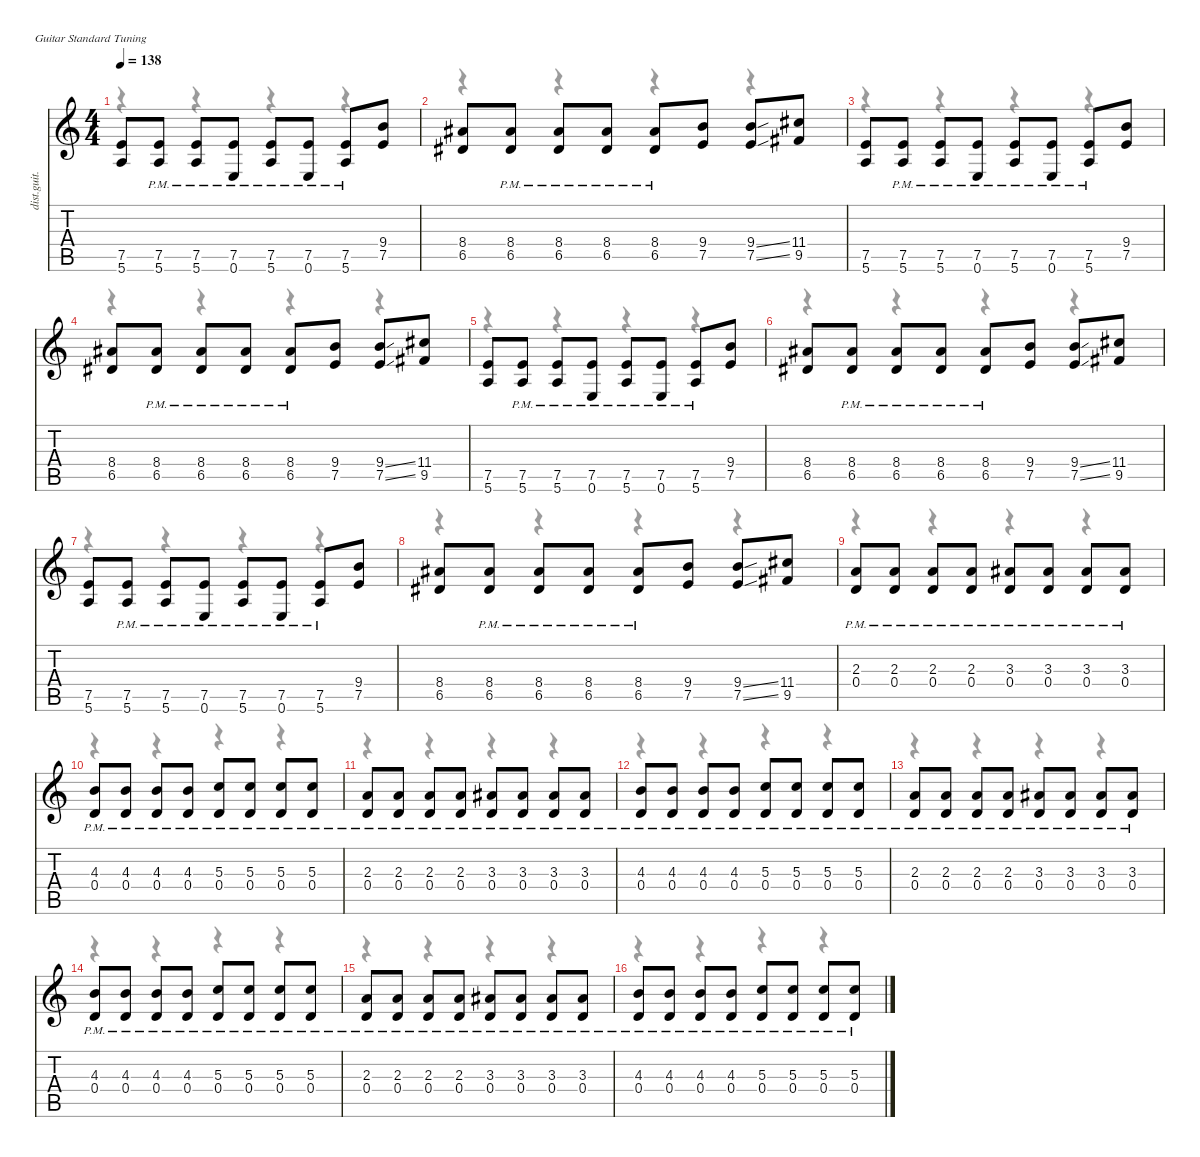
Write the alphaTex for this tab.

\defaultSystemsLayout 4
\hideDynamics
\bracketExtendMode nobrackets
\track ("James Hetfield ( Rhythm )" "dist.guit.") {instrument distortionguitar}
\staff {score tabs}
\tuning (E4 B3 G3 D3 A2 E2)
\voice
\ts (4 4)
\tempo 138
\clef g2
\ks c
(7.5 5.6).8{dy f} (7.5{pm} 5.6{pm}).8 (7.5{pm} 5.6{pm}).8 (7.5{pm} 0.6{pm}).8 (7.5{pm} 5.6{pm}).8 (7.5{pm} 0.6{pm}).8 (7.5{pm} 5.6{pm}).8 (9.4 7.5).8 |
(8.4{acc #} 6.5{acc #}).8 (8.4{pm acc #} 6.5{pm acc #}).8 (8.4{pm acc #} 6.5{pm acc #}).8 (8.4{pm acc #} 6.5{pm acc #}).8 (8.4{pm acc #} 6.5{pm acc #}).8 (9.4 7.5).8 (9.4{ss} 7.5{ss}).8 (11.4{acc #} 9.5{acc #}).8 |
(7.5 5.6).8 (7.5{pm} 5.6{pm}).8 (7.5{pm} 5.6{pm}).8 (7.5{pm} 0.6{pm}).8 (7.5{pm} 5.6{pm}).8 (7.5{pm} 0.6{pm}).8 (7.5{pm} 5.6{pm}).8 (9.4 7.5).8 |
(8.4{acc #} 6.5{acc #}).8 (8.4{pm acc #} 6.5{pm acc #}).8 (8.4{pm acc #} 6.5{pm acc #}).8 (8.4{pm acc #} 6.5{pm acc #}).8 (8.4{pm acc #} 6.5{pm acc #}).8 (9.4 7.5).8 (9.4{ss} 7.5{ss}).8 (11.4{acc #} 9.5{acc #}).8 |
(7.5 5.6).8 (7.5{pm} 5.6{pm}).8 (7.5{pm} 5.6{pm}).8 (7.5{pm} 0.6{pm}).8 (7.5{pm} 5.6{pm}).8 (7.5{pm} 0.6{pm}).8 (7.5{pm} 5.6{pm}).8 (9.4 7.5).8 |
(8.4{acc #} 6.5{acc #}).8 (8.4{pm acc #} 6.5{pm acc #}).8 (8.4{pm acc #} 6.5{pm acc #}).8 (8.4{pm acc #} 6.5{pm acc #}).8 (8.4{pm acc #} 6.5{pm acc #}).8 (9.4 7.5).8 (9.4{ss} 7.5{ss}).8 (11.4{acc #} 9.5{acc #}).8 |
(7.5 5.6).8 (7.5{pm} 5.6{pm}).8 (7.5{pm} 5.6{pm}).8 (7.5{pm} 0.6{pm}).8 (7.5{pm} 5.6{pm}).8 (7.5{pm} 0.6{pm}).8 (7.5{pm} 5.6{pm}).8 (9.4 7.5).8 |
(8.4{acc #} 6.5{acc #}).8 (8.4{pm acc #} 6.5{pm acc #}).8 (8.4{pm acc #} 6.5{pm acc #}).8 (8.4{pm acc #} 6.5{pm acc #}).8 (8.4{pm acc #} 6.5{pm acc #}).8 (9.4 7.5).8 (9.4{ss} 7.5{ss}).8 (11.4{acc #} 9.5{acc #}).8 |
(2.3{pm} 0.4{pm}).8 (2.3{pm} 0.4{pm}).8 (2.3{pm} 0.4{pm}).8 (2.3{pm} 0.4{pm}).8 (3.3{pm acc #} 0.4{pm}).8 (3.3{pm acc #} 0.4{pm}).8 (3.3{pm acc #} 0.4{pm}).8 (3.3{pm acc #} 0.4{pm}).8 |
(4.3{pm} 0.4{pm}).8 (4.3{pm} 0.4{pm}).8 (4.3{pm} 0.4{pm}).8 (4.3{pm} 0.4{pm}).8 (5.3{pm} 0.4{pm}).8 (5.3{pm} 0.4{pm}).8 (5.3{pm} 0.4{pm}).8 (5.3{pm} 0.4{pm}).8 |
(2.3{pm} 0.4{pm}).8 (2.3{pm} 0.4{pm}).8 (2.3{pm} 0.4{pm}).8 (2.3{pm} 0.4{pm}).8 (3.3{pm acc #} 0.4{pm}).8 (3.3{pm acc #} 0.4{pm}).8 (3.3{pm acc #} 0.4{pm}).8 (3.3{pm acc #} 0.4{pm}).8 |
(4.3{pm} 0.4{pm}).8 (4.3{pm} 0.4{pm}).8 (4.3{pm} 0.4{pm}).8 (4.3{pm} 0.4{pm}).8 (5.3{pm} 0.4{pm}).8 (5.3{pm} 0.4{pm}).8 (5.3{pm} 0.4{pm}).8 (5.3{pm} 0.4{pm}).8 |
(2.3{pm} 0.4{pm}).8 (2.3{pm} 0.4{pm}).8 (2.3{pm} 0.4{pm}).8 (2.3{pm} 0.4{pm}).8 (3.3{pm acc #} 0.4{pm}).8 (3.3{pm acc #} 0.4{pm}).8 (3.3{pm acc #} 0.4{pm}).8 (3.3{pm acc #} 0.4{pm}).8 |
(4.3{pm} 0.4{pm}).8 (4.3{pm} 0.4{pm}).8 (4.3{pm} 0.4{pm}).8 (4.3{pm} 0.4{pm}).8 (5.3{pm} 0.4{pm}).8 (5.3{pm} 0.4{pm}).8 (5.3{pm} 0.4{pm}).8 (5.3{pm} 0.4{pm}).8 |
(2.3{pm} 0.4{pm}).8 (2.3{pm} 0.4{pm}).8 (2.3{pm} 0.4{pm}).8 (2.3{pm} 0.4{pm}).8 (3.3{pm acc #} 0.4{pm}).8 (3.3{pm acc #} 0.4{pm}).8 (3.3{pm acc #} 0.4{pm}).8 (3.3{pm acc #} 0.4{pm}).8 |
(4.3{pm} 0.4{pm}).8 (4.3{pm} 0.4{pm}).8 (4.3{pm} 0.4{pm}).8 (4.3{pm} 0.4{pm}).8 (5.3{pm} 0.4{pm}).8 (5.3{pm} 0.4{pm}).8 (5.3{pm} 0.4{pm}).8 (5.3{pm} 0.4{pm}).8
\voice
\clef g2
\ottava regular
\simile none
\ks c
r.4{dy mf} r.4 r.4 r.4 |
r.4 r.4 r.4 r.4 |
r.4 r.4 r.4 r.4 |
r.4 r.4 r.4 r.4 |
r.4 r.4 r.4 r.4 |
r.4 r.4 r.4 r.4 |
r.4 r.4 r.4 r.4 |
r.4 r.4 r.4 r.4 |
r.4 r.4 r.4 r.4 |
r.4 r.4 r.4 r.4 |
r.4 r.4 r.4 r.4 |
r.4 r.4 r.4 r.4 |
r.4 r.4 r.4 r.4 |
r.4 r.4 r.4 r.4 |
r.4 r.4 r.4 r.4 |
r.4 r.4 r.4 r.4
